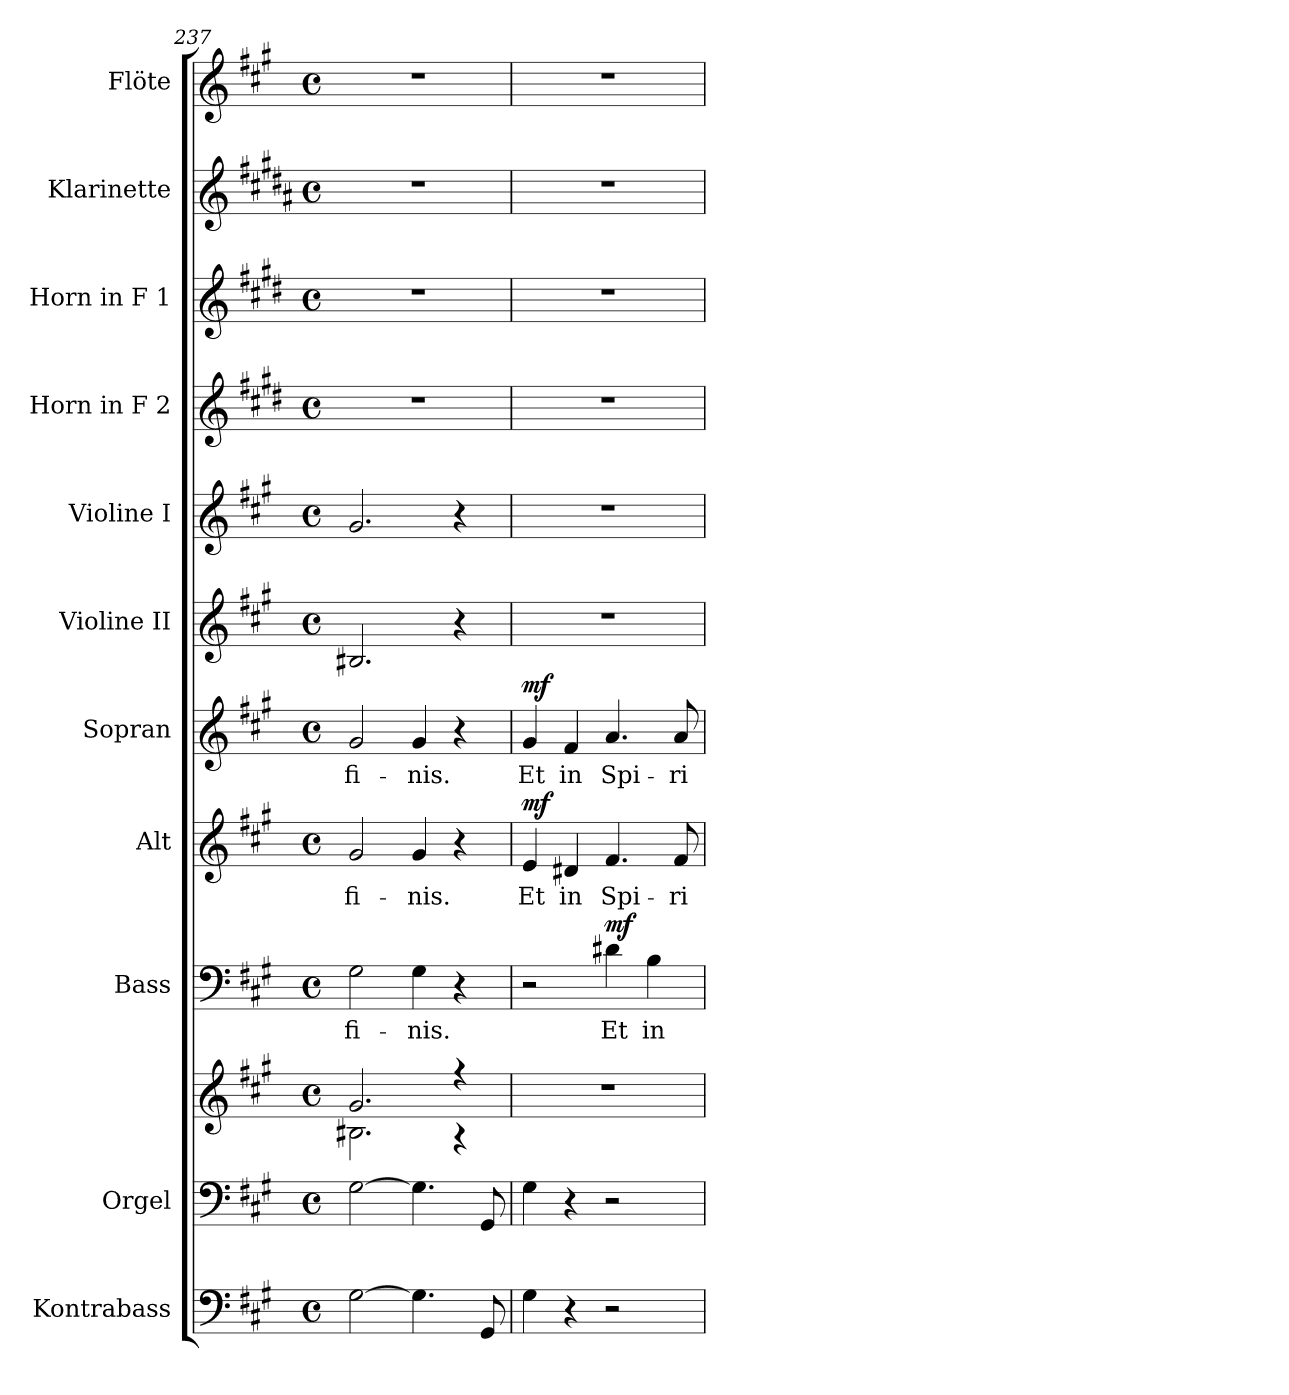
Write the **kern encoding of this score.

**kern	**kern	**kern	**kern	**text	**dynam	**kern	**text	**dynam	**kern	**text	**dynam	**kern	**kern	**kern	**kern	**kern	**kern
*part11	*part10	*part10	*part9	*part9	*part9	*part8	*part8	*part8	*part7	*part7	*part7	*part6	*part5	*part4	*part3	*part2	*part1
*staff12	*staff11	*staff10	*staff9	*staff9	*staff9	*staff8	*staff8	*staff8	*staff7	*staff7	*staff7	*staff6	*staff5	*staff4	*staff3	*staff2	*staff1
*I"Kontrabass	*I"Orgel	*	*I"Bass	*	*	*I"Alt	*	*	*I"Sopran	*	*	*I"Violine II	*I"Violine I	*I"Horn in F 2	*I"Horn in F 1	*I"Klarinette	*I"Flöte
*I'Kb.	*I'Org.	*	*I'B.	*	*	*I'A.	*	*	*I'S.	*	*	*I'Vl. II	*I'Vl. I	*	*	*I'Kl.	*I'Fl.
!!LO:PB:g=z
*clefF4	*clefF4	*clefG2	*clefF4	*	*	*clefG2	*	*	*clefG2	*	*	*clefG2	*clefG2	*clefG2	*clefG2	*clefG2	*clefG2
*ITrd7c12	*	*	*	*	*	*	*	*	*	*	*	*	*	*ITrd4c7	*ITrd4c7	*ITrd1c2	*
*k[f#c#g#]	*k[f#c#g#]	*k[f#c#g#]	*k[f#c#g#]	*	*	*k[f#c#g#]	*	*	*k[f#c#g#]	*	*	*k[f#c#g#]	*k[f#c#g#]	*k[f#c#g#]	*k[f#c#g#]	*k[f#c#g#]	*k[f#c#g#]
*A:	*A:	*A:	*A:	*	*	*A:	*	*	*A:	*	*	*A:	*A:	*A:	*A:	*A:	*A:
*M4/4	*M4/4	*M4/4	*M4/4	*	*	*M4/4	*	*	*M4/4	*	*	*M4/4	*M4/4	*M4/4	*M4/4	*M4/4	*M4/4
*met(c)	*met(c)	*met(c)	*met(c)	*	*	*met(c)	*	*	*met(c)	*	*	*met(c)	*met(c)	*met(c)	*met(c)	*met(c)	*met(c)
=237	=237	=237	=237	=237	=237	=237	=237	=237	=237	=237	=237	=237	=237	=237	=237	=237	=237
*	*	*^	*	*	*	*	*	*	*	*	*	*	*	*	*	*	*
!	!	!	!	!	!LO:LY:b	!	!	!LO:LY:b	!	!	!LO:LY:b	!	!	!	!	!	!	!
[2GG#\	[2G#\	2.g#/	2.B#X\	2G#\	fi-	.	2g#/	fi-	.	2g#/	fi-	.	2.B#X/	2.g#/	1r	1r	1r	1r
!	!	!	!	!	!LO:LY:b	!	!	!LO:LY:b	!	!	!LO:LY:b	!	!	!	!	!	!	!
4.GG#\]	4.G#\]	.	.	4G#\	-nis.	.	4g#/	-nis.	.	4g#/	-nis.	.	.	.	.	.	.	.
.	.	4r	4r	4r	.	.	4r	.	.	4r	.	.	4r	4r	.	.	.	.
8GGG#/	8GG#/	.	.	.	.	.	.	.	.	.	.	.	.	.	.	.	.	.
*	*	*v	*v	*	*	*	*	*	*	*	*	*	*	*	*	*	*	*
=238	=238	=238	=238	=238	=238	=238	=238	=238	=238	=238	=238	=238	=238	=238	=238	=238	=238
!	!	!	!	!	!	!	!LO:LY:b	!LO:DY:a	!	!LO:LY:b	!LO:DY:a	!	!	!	!	!	!
4GG#\	4G#\	1r	2r	.	.	4e/	Et	mf	4g#/	Et	mf	1r	1r	1r	1r	1r	1r
!	!	!	!	!	!	!	!LO:LY:b	!	!	!LO:LY:b	!	!	!	!	!	!	!
4r	4r	.	.	.	.	4d#X/	in	.	4f#/	in	.	.	.	.	.	.	.
!	!	!	!	!LO:LY:b	!LO:DY:a	!	!LO:LY:b	!	!	!LO:LY:b	!	!	!	!	!	!	!
2r	2r	.	4d#X\	Et	mf	4.f#/	Spi-	.	4.a/	Spi-	.	.	.	.	.	.	.
!	!	!	!	!LO:LY:b	!	!	!	!	!	!	!	!	!	!	!	!	!
.	.	.	4B\	in	.	.	.	.	.	.	.	.	.	.	.	.	.
!	!	!	!	!	!	!	!LO:LY:b	!	!	!LO:LY:b	!	!	!	!	!	!	!
.	.	.	.	.	.	8f#/	-ri-	.	8a/	-ri-	.	.	.	.	.	.	.
=	=	=	=	=	=	=	=	=	=	=	=	=	=	=	=	=	=
*-	*-	*-	*-	*-	*-	*-	*-	*-	*-	*-	*-	*-	*-	*-	*-	*-	*-
